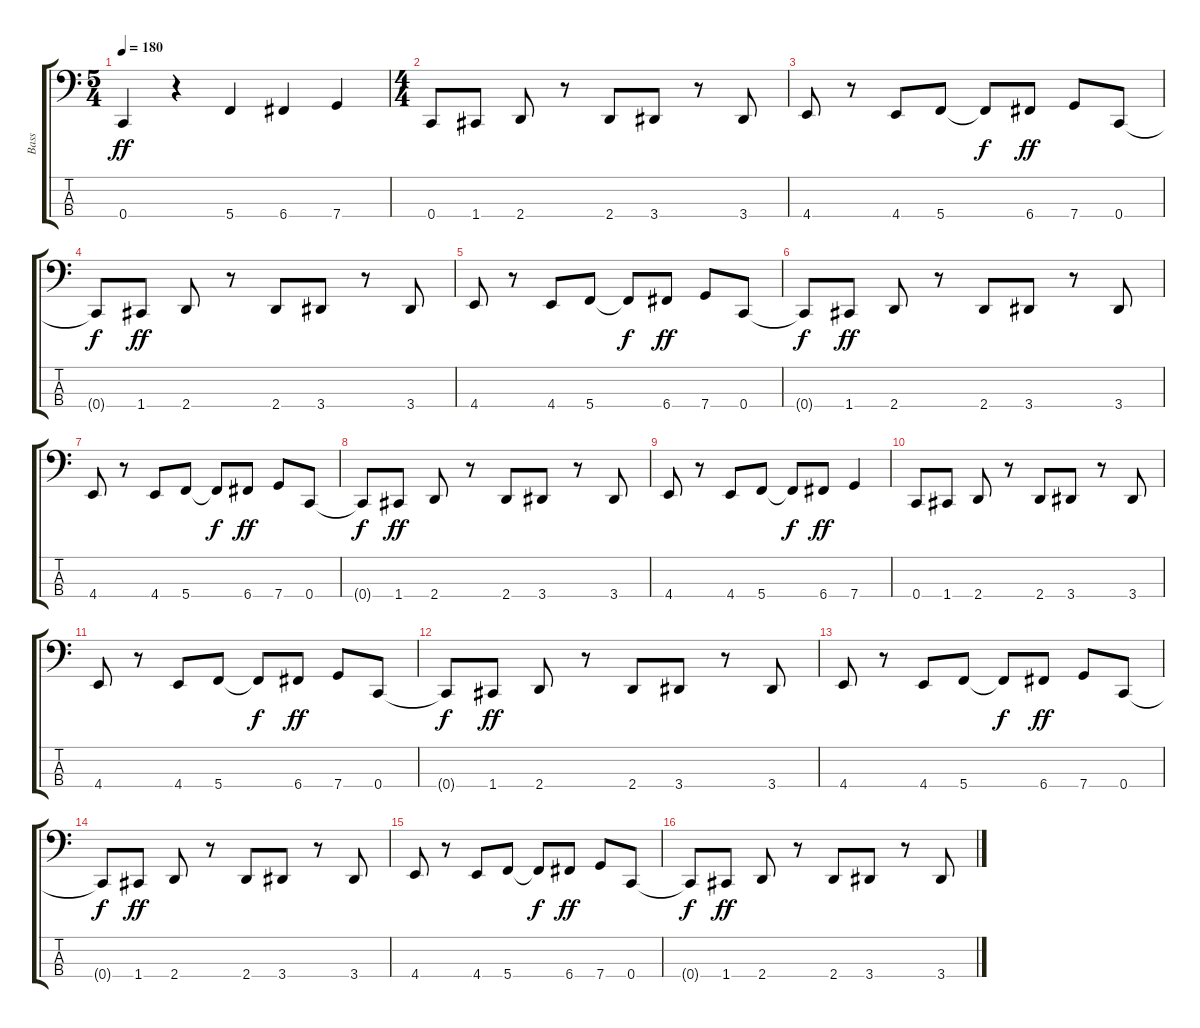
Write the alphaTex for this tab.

\track ("Bass" "Bass") {instrument electricbasspick}
\staff {score tabs}
\tuning (F2 C2 G1 C1) {hide}
\ts (5 4)
\tempo 180
\clef f4
\ks c
0.4.4{dy ff} r.4 5.4.4 6.4.4 7.4.4 |
\ts (4 4)
0.4.8 1.4.8 2.4.8 r.8 2.4.8 3.4.8 r.8 3.4.8 |
4.4.8 r.8 4.4.8 5.4.8 5.4{t}.8{dy f} 6.4.8{dy ff} 7.4.8 0.4.8 |
0.4{t}.8{dy f} 1.4.8{dy ff} 2.4.8 r.8 2.4.8 3.4.8 r.8 3.4.8 |
4.4.8 r.8 4.4.8 5.4.8 5.4{t}.8{dy f} 6.4.8{dy ff} 7.4.8 0.4.8 |
0.4{t}.8{dy f} 1.4.8{dy ff} 2.4.8 r.8 2.4.8 3.4.8 r.8 3.4.8 |
4.4.8 r.8 4.4.8 5.4.8 5.4{t}.8{dy f} 6.4.8{dy ff} 7.4.8 0.4.8 |
0.4{t}.8{dy f} 1.4.8{dy ff} 2.4.8 r.8 2.4.8 3.4.8 r.8 3.4.8 |
4.4.8 r.8 4.4.8 5.4.8 5.4{t}.8{dy f} 6.4.8{dy ff} 7.4.4 |
0.4.8 1.4.8 2.4.8 r.8 2.4.8 3.4.8 r.8 3.4.8 |
4.4.8 r.8 4.4.8 5.4.8 5.4{t}.8{dy f} 6.4.8{dy ff} 7.4.8 0.4.8 |
0.4{t}.8{dy f} 1.4.8{dy ff} 2.4.8 r.8 2.4.8 3.4.8 r.8 3.4.8 |
4.4.8 r.8 4.4.8 5.4.8 5.4{t}.8{dy f} 6.4.8{dy ff} 7.4.8 0.4.8 |
0.4{t}.8{dy f} 1.4.8{dy ff} 2.4.8 r.8 2.4.8 3.4.8 r.8 3.4.8 |
4.4.8 r.8 4.4.8 5.4.8 5.4{t}.8{dy f} 6.4.8{dy ff} 7.4.8 0.4.8 |
0.4{t}.8{dy f} 1.4.8{dy ff} 2.4.8 r.8 2.4.8 3.4.8 r.8 3.4.8
